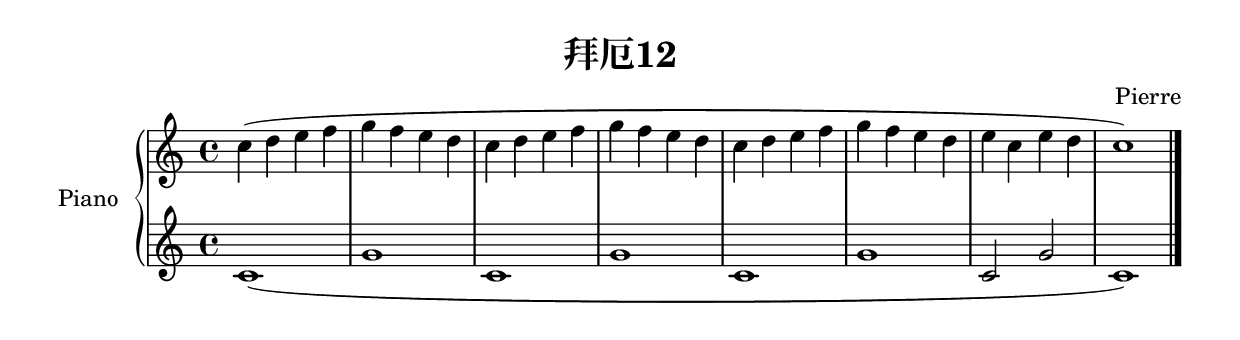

  \header 
  {
  title = "拜厄12"
    composer = "Pierre"
  }


  upper = \relative c'' {
    \clef treble
    \key c \major
    \time 4/4

  c4( d e f |
  g f e d |
  c d e f |
  g f e d |
  c d e f |
  g f e d |
  e c e d |
  c1) 
  \bar "|." 

  }

  lower = \relative c' {
    \clef treble
    \key c \major
    \time 4/4

  c1( |
  g' |
  c, |
  g' |
  c, |
  g' |
  c,2 g' |
  c,1) 
  \bar "|."

  }


  \score {
    \new PianoStaff \with { instrumentName = "Piano" }
    <<
      \new Staff = "upper" \upper
      \new Staff = "lower" \lower
    >>
    \layout { }
    \midi { 
    \tempo 4 = 80 
    }
  }
